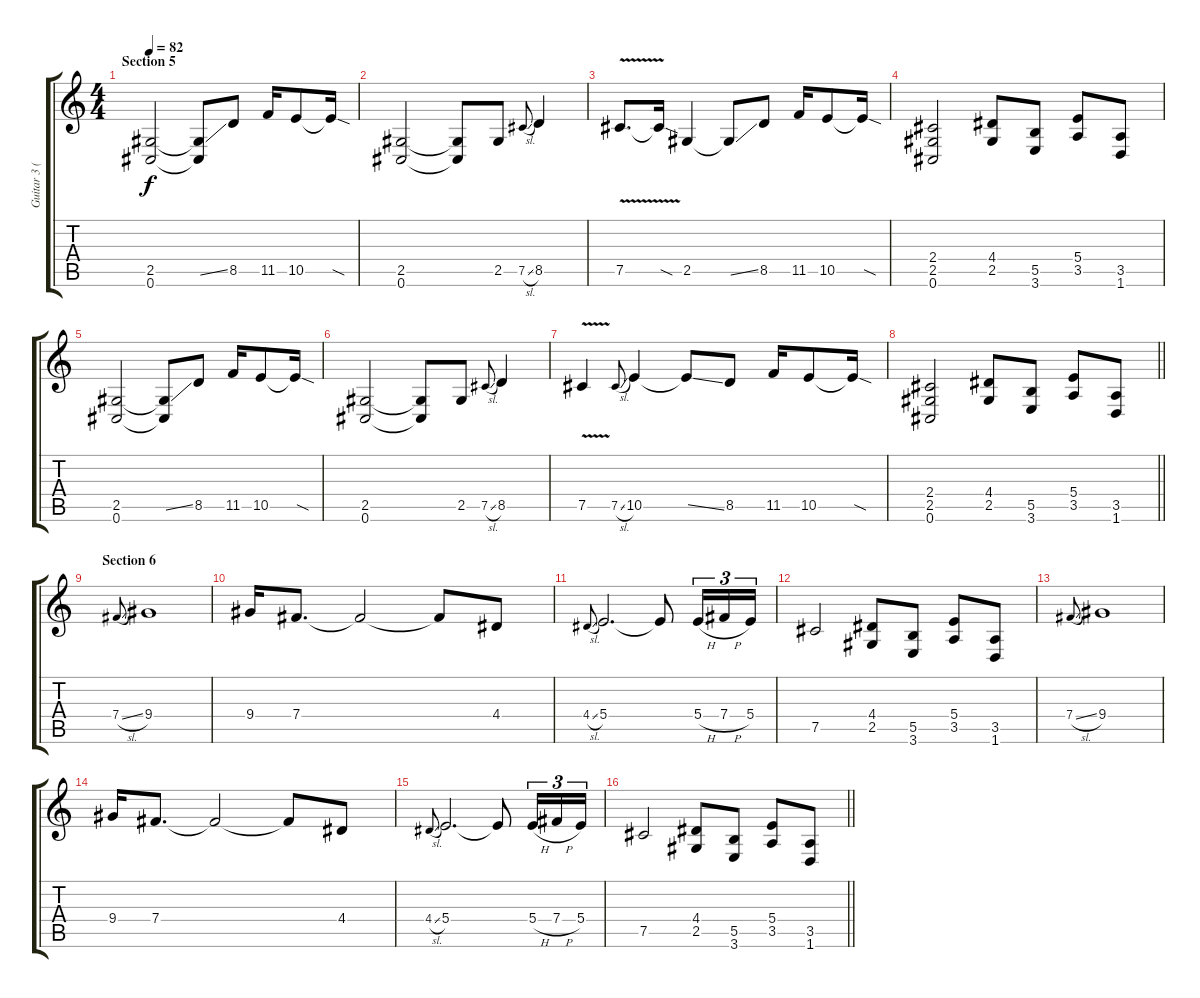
\track ("Guitar 3 (Distortion)" "Guitar 3 (") {instrument distortionguitar}
\staff {score tabs}
\tuning (Db4 Ab3 E3 B2 Gb2 Db2) {hide}
\ts (4 4)
\section ("" "Section 5")
\tempo 82
\clef g2
\ks c
(2.5 0.6).2{dy f} (2.5{ss t} 0.6{t}).8 8.5.8 11.5.16 10.5.8 10.5{sod t}.16 |
(2.5 0.6).2 (2.5{t} 0.6{t}).8 2.5.8 7.5{sl}.8{gr onbeat} 8.5.4 |
7.5{v}.8{d} 7.5{sod t}.16 2.5.4 2.5{ss t}.8 8.5.8 11.5.16 10.5.8 10.5{sod t}.16 |
(2.4 2.5 0.6).2 (4.4 2.5).8 (5.5 3.6).8 (5.4 3.5).8 (3.5 1.6).8 |
(2.5 0.6).2 (2.5{ss t} 0.6{t}).8 8.5.8 11.5.16 10.5.8 10.5{sod t}.16 |
(2.5 0.6).2 (2.5{t} 0.6{t}).8 2.5.8 7.5{sl}.8{gr onbeat} 8.5.4 |
7.5{v}.4 7.5{sl}.8{gr onbeat} 10.5.4 10.5{ss t}.8 8.5.8 11.5.16 10.5.8 10.5{sod t}.16 |
\barLineRight lightlight
(2.4 2.5 0.6).2 (4.4 2.5).8 (5.5 3.6).8 (5.4 3.5).8 (3.5 1.6).8 |
\section ("" "Section 6")
7.4{sl}.8{gr onbeat} 9.4.1 |
9.4.16 7.4.8{d} 7.4{t}.2 7.4{t}.8 4.4.8 |
4.4{sl}.8{gr onbeat} 5.4.2{d} 5.4{t}.8 5.4{h}.16{tu (3 2)} 7.4{h}.16{tu (3 2)} 5.4.16{tu (3 2)} |
7.5.2 (4.4 2.5).8 (5.5 3.6).8 (5.4 3.5).8 (3.5 1.6).8 |
7.4{sl}.8{gr onbeat} 9.4.1 |
9.4.16 7.4.8{d} 7.4{t}.2 7.4{t}.8 4.4.8 |
4.4{sl}.8{gr onbeat} 5.4.2{d} 5.4{t}.8 5.4{h}.16{tu (3 2)} 7.4{h}.16{tu (3 2)} 5.4.16{tu (3 2)} |
\barLineRight lightlight
7.5.2 (4.4 2.5).8 (5.5 3.6).8 (5.4 3.5).8 (3.5 1.6).8
